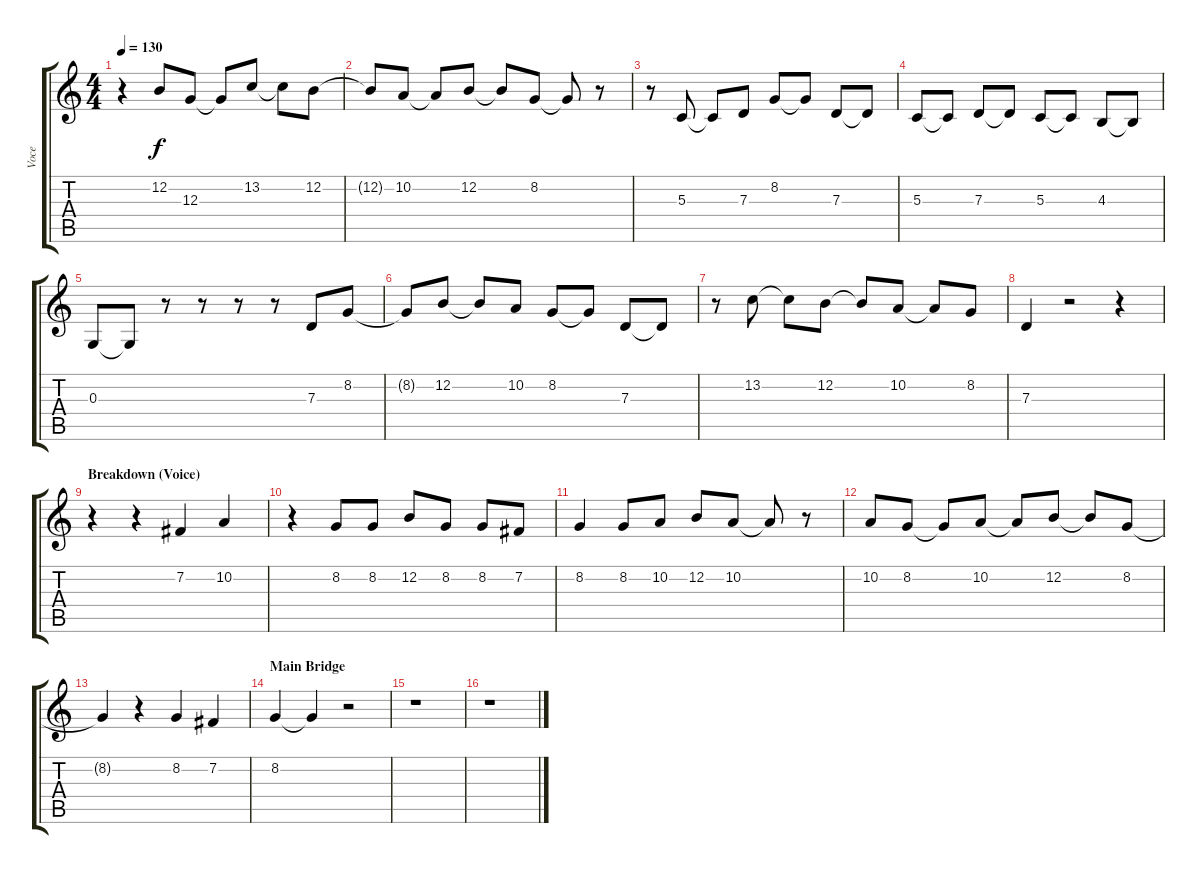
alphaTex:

\track ("Voce" "Voce") {instrument reedorgan}
\staff {score tabs}
\tuning (E4 B3 G3 D3 A2 E2) {hide}
\ts (4 4)
\tempo 130
\clef g2
\ks c
r.4{dy f} 12.2.8 12.3.8 12.3{t}.8 13.2.8 13.2{t}.8 12.2.8 |
12.2{t}.8 10.2.8 10.2{t}.8 12.2.8 12.2{t}.8 8.2.8 8.2{t}.8 r.8 |
r.8 5.3.8 5.3{t}.8 7.3.8 8.2.8 8.2{t}.8 7.3.8 7.3{t}.8 |
5.3.8 5.3{t}.8 7.3.8 7.3{t}.8 5.3.8 5.3{t}.8 4.3.8 4.3{t}.8 |
0.3.8 0.3{t}.8 r.8 r.8 r.8 r.8 7.3.8 8.2.8 |
8.2{t}.8 12.2.8 12.2{t}.8 10.2.8 8.2.8 8.2{t}.8 7.3.8 7.3{t}.8 |
r.8 13.2.8 13.2{t}.8 12.2.8 12.2{t}.8 10.2.8 10.2{t}.8 8.2.8 |
7.3.4 r.2 r.4 |
\section ("" "Breakdown (Voice)")
r.4 r.4 7.2.4 10.2.4 |
r.4 8.2.8 8.2.8 12.2.8 8.2.8 8.2.8 7.2.8 |
8.2.4 8.2.8 10.2.8 12.2.8 10.2.8 10.2{t}.8 r.8 |
10.2.8 8.2.8 8.2{t}.8 10.2.8 10.2{t}.8 12.2.8 12.2{t}.8 8.2.8 |
8.2{t}.4 r.4 8.2.4 7.2.4 |
\section ("" "Main Bridge")
8.2.4 8.2{t}.4 r.2 |
r.1 |
r.1
